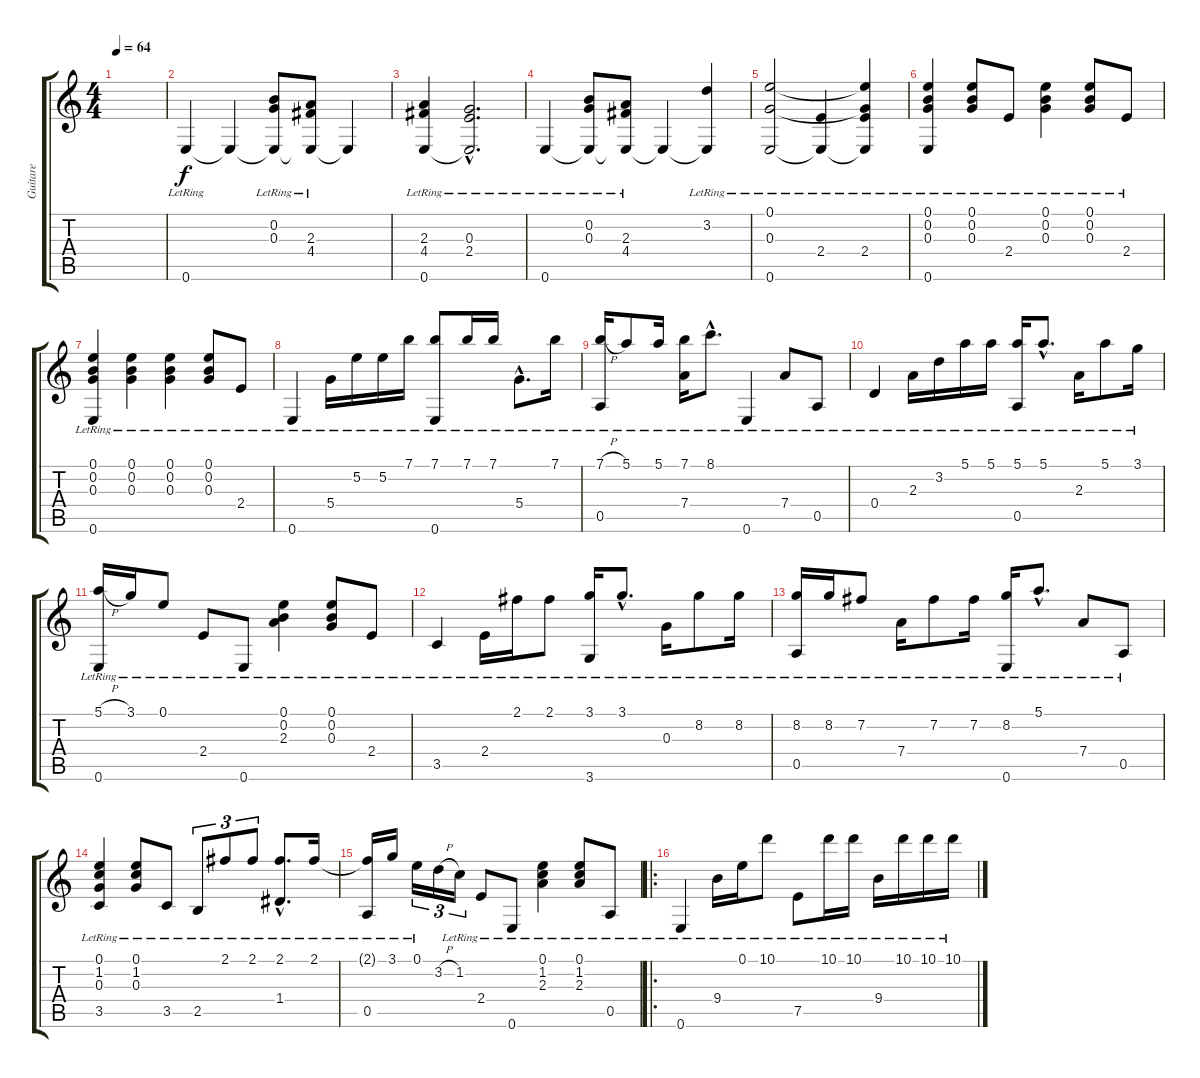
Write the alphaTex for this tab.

\track ("Guitare" "Guitare") {instrument acousticguitarnylon}
\staff {score tabs}
\tuning (E4 B3 G3 D3 A2 E2) {hide}
\ts (4 4)
\tempo 64
\clef g2
\ks c
|
0.6{lr}.4 0.6{t}.4 (0.2{lr} 0.3{lr} 0.6{t}).8 (2.3{lr} 4.4{lr} 0.6{t}).8 0.6{t}.4 |
(2.3{lr} 4.4{lr} 0.6{lr}).4 (0.3{hac lr} 2.4{hac lr} 0.6{hac t}).2{d} |
0.6{lr}.4 (0.2{lr} 0.3{lr} 0.6{t}).8 (2.3{lr} 4.4{lr} 0.6{t}).8 0.6{t}.4 (3.2{lr} 0.6{t}).4 |
(0.1{lr} 0.3{lr} 0.6{lr}).2 (2.4{lr} 0.6{t}).4 (0.1{t} 0.3{t} 2.4{lr} 0.6{t}).4 |
(0.1{lr} 0.2{lr} 0.3{lr} 0.6{lr}).4 (0.1{lr} 0.2{lr} 0.3{lr}).8 2.4{lr}.8 (0.1{lr} 0.2{lr} 0.3{lr}).4 (0.1{lr} 0.2{lr} 0.3{lr}).8 2.4{lr}.8 |
(0.1{lr} 0.2{lr} 0.3{lr} 0.6{lr}).4 (0.1{lr} 0.2{lr} 0.3{lr}).4 (0.1{lr} 0.2{lr} 0.3{lr}).4 (0.1{lr} 0.2{lr} 0.3{lr}).8 2.4{lr}.8 |
0.6{lr}.4 5.4{lr}.16 5.2{lr}.16 5.2{lr}.16 7.1{lr}.16 (7.1{lr} 0.6{lr}).8 7.1{lr}.16 7.1{lr}.16 5.4{hac lr}.8{d} 7.1{lr}.16 |
(7.1{h} 0.5{lr}).16 5.1{lr}.8 5.1{lr}.16 (7.1{lr} 7.4{lr}).16 8.1{hac lr}.8{d} 0.6{lr}.4 7.4{lr}.8 0.5{lr}.8 |
0.4{lr}.4 2.3{lr}.16 3.2{lr}.16 5.1{lr}.16 5.1{lr}.16 (5.1{lr} 0.5{lr}).16 5.1{hac lr}.8{d} 2.3{lr}.16 5.1{lr}.8 3.1{lr}.16 |
(5.1{h} 0.6{lr}).16 3.1{lr}.16 0.1{lr}.8 2.4{lr}.8 0.6{lr}.8 (0.1{lr} 0.2{lr} 2.3{lr}).4 (0.1{lr} 0.2{lr} 0.3{lr}).8 2.4{lr}.8 |
3.5{lr}.4 2.4{lr}.16 2.1{lr}.16 2.1{lr}.8 (3.1{lr} 3.6{lr}).16 3.1{hac lr}.8{d} 0.3{lr}.16 8.2{lr}.8 8.2{lr}.16 |
(8.2{lr} 0.5{lr}).16 8.2{lr}.16 7.2{lr}.8 7.4{lr}.16 7.2{lr}.8 7.2{lr}.16 (8.2{lr} 0.6{lr}).16 5.1{hac lr}.8{d} 7.4{lr}.8 0.5{lr}.8 |
(0.1{lr} 1.2{lr} 0.3{lr} 3.5{lr}).4 (0.1{lr} 1.2{lr} 0.3{lr}).8 3.5{lr}.8 2.5{lr}.8{tu (3 2)} 2.1{lr}.8{tu (3 2)} 2.1{lr}.8{tu (3 2)} (2.1{hac lr} 1.4{hac lr}).8{d} 2.1{lr}.16 |
(2.1{t} 0.5{lr}).16 3.1{lr}.16 0.1{lr}.16{tu (3 2)} 3.2{h}.16{tu (3 2)} 1.2{lr}.16{tu (3 2)} 2.4{lr}.8 0.6{lr}.8 (0.1{lr} 1.2{lr} 2.3{lr}).4 (0.1{lr} 1.2{lr} 2.3{lr}).8 0.5{lr}.8 |
\ro
0.6{lr}.4 9.4{lr}.16 0.1{lr}.16 10.1{lr}.8 7.5{lr}.8 10.1{lr}.16 10.1{lr}.16 9.4{lr}.16 10.1{lr}.16 10.1{lr}.16 10.1{lr}.16
